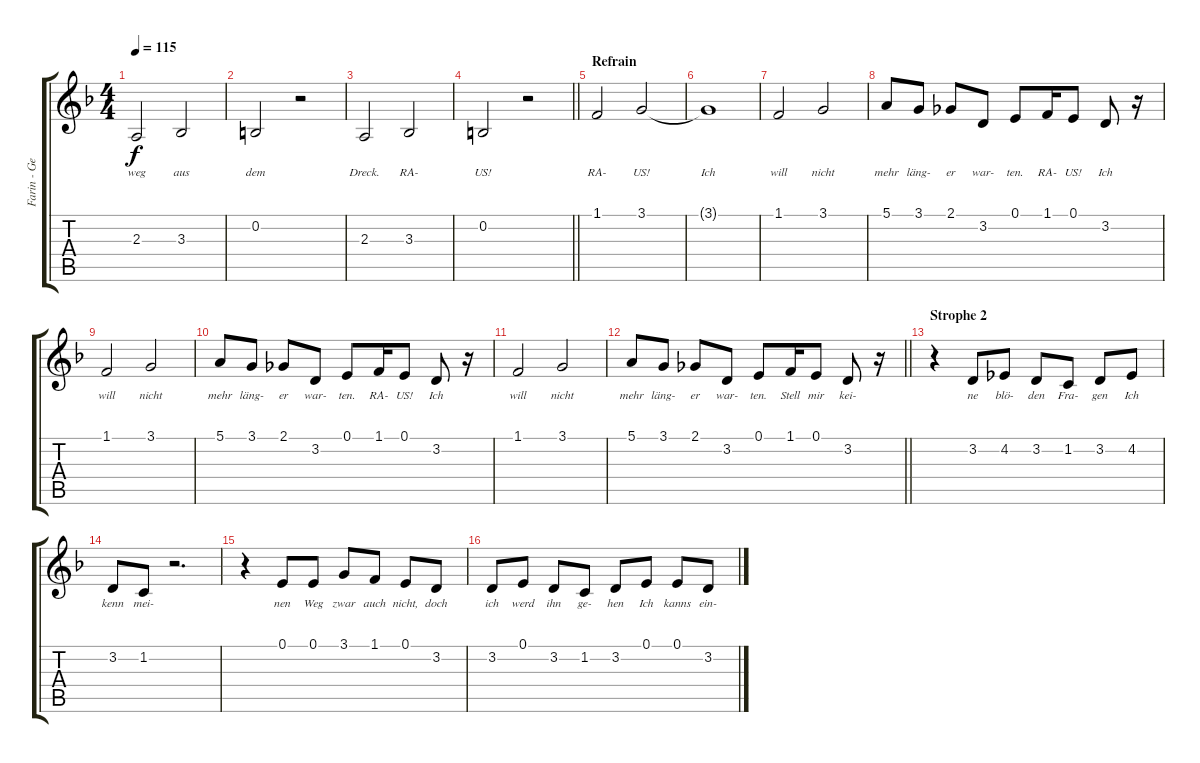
\track ("Farin - Gesang" "Farin - Ge") {instrument lead8bassandlead}
\staff {score tabs}
\tuning (E4 B3 G3 D3 A2 E2) {hide}
\ts (4 4)
\tempo 115
\clef g2
\ks f
2.3.2{lyrics (0 "weg") lyrics (1 "") lyrics (2 "") lyrics (3 "") lyrics (4 "") dy f} 3.3.2{lyrics (0 "aus") lyrics (1 "") lyrics (2 "") lyrics (3 "") lyrics (4 "")} |
0.2.2{lyrics (0 "dem") lyrics (1 "") lyrics (2 "") lyrics (3 "") lyrics (4 "")} r.2 |
2.3.2{lyrics (0 "Dreck.") lyrics (1 "") lyrics (2 "") lyrics (3 "") lyrics (4 "")} 3.3.2{lyrics (0 "RA-") lyrics (1 "") lyrics (2 "") lyrics (3 "") lyrics (4 "")} |
\barLineRight lightlight
0.2.2{lyrics (0 "US!") lyrics (1 "") lyrics (2 "") lyrics (3 "") lyrics (4 "")} r.2 |
\section ("" "Refrain")
1.1.2{lyrics (0 "RA-") lyrics (1 "") lyrics (2 "") lyrics (3 "") lyrics (4 "")} 3.1.2{lyrics (0 "US!") lyrics (1 "") lyrics (2 "") lyrics (3 "") lyrics (4 "")} |
3.1{t}.1{lyrics (0 "Ich") lyrics (1 "") lyrics (2 "") lyrics (3 "") lyrics (4 "")} |
1.1.2{lyrics (0 "will") lyrics (1 "") lyrics (2 "") lyrics (3 "") lyrics (4 "")} 3.1.2{lyrics (0 "nicht") lyrics (1 "") lyrics (2 "") lyrics (3 "") lyrics (4 "")} |
5.1.8{lyrics (0 "mehr") lyrics (1 "") lyrics (2 "") lyrics (3 "") lyrics (4 "")} 3.1.8{lyrics (0 "läng-") lyrics (1 "") lyrics (2 "") lyrics (3 "") lyrics (4 "")} 2.1.8{lyrics (0 "er") lyrics (1 "") lyrics (2 "") lyrics (3 "") lyrics (4 "")} 3.2.8{lyrics (0 "war-") lyrics (1 "") lyrics (2 "") lyrics (3 "") lyrics (4 "")} 0.1.8{lyrics (0 "ten.") lyrics (1 "") lyrics (2 "") lyrics (3 "") lyrics (4 "")} 1.1.16{lyrics (0 "RA-") lyrics (1 "") lyrics (2 "") lyrics (3 "") lyrics (4 "")} 0.1.8{lyrics (0 "US!") lyrics (1 "") lyrics (2 "") lyrics (3 "") lyrics (4 "")} 3.2.8{lyrics (0 "Ich") lyrics (1 "") lyrics (2 "") lyrics (3 "") lyrics (4 "")} r.16 |
1.1.2{lyrics (0 "will") lyrics (1 "") lyrics (2 "") lyrics (3 "") lyrics (4 "")} 3.1.2{lyrics (0 "nicht") lyrics (1 "") lyrics (2 "") lyrics (3 "") lyrics (4 "")} |
5.1.8{lyrics (0 "mehr") lyrics (1 "") lyrics (2 "") lyrics (3 "") lyrics (4 "")} 3.1.8{lyrics (0 "läng-") lyrics (1 "") lyrics (2 "") lyrics (3 "") lyrics (4 "")} 2.1.8{lyrics (0 "er") lyrics (1 "") lyrics (2 "") lyrics (3 "") lyrics (4 "")} 3.2.8{lyrics (0 "war-") lyrics (1 "") lyrics (2 "") lyrics (3 "") lyrics (4 "")} 0.1.8{lyrics (0 "ten.") lyrics (1 "") lyrics (2 "") lyrics (3 "") lyrics (4 "")} 1.1.16{lyrics (0 "RA-") lyrics (1 "") lyrics (2 "") lyrics (3 "") lyrics (4 "")} 0.1.8{lyrics (0 "US!") lyrics (1 "") lyrics (2 "") lyrics (3 "") lyrics (4 "")} 3.2.8{lyrics (0 "Ich") lyrics (1 "") lyrics (2 "") lyrics (3 "") lyrics (4 "")} r.16 |
1.1.2{lyrics (0 "will") lyrics (1 "") lyrics (2 "") lyrics (3 "") lyrics (4 "")} 3.1.2{lyrics (0 "nicht") lyrics (1 "") lyrics (2 "") lyrics (3 "") lyrics (4 "")} |
\barLineRight lightlight
5.1.8{lyrics (0 "mehr") lyrics (1 "") lyrics (2 "") lyrics (3 "") lyrics (4 "")} 3.1.8{lyrics (0 "läng-") lyrics (1 "") lyrics (2 "") lyrics (3 "") lyrics (4 "")} 2.1.8{lyrics (0 "er") lyrics (1 "") lyrics (2 "") lyrics (3 "") lyrics (4 "")} 3.2.8{lyrics (0 "war-") lyrics (1 "") lyrics (2 "") lyrics (3 "") lyrics (4 "")} 0.1.8{lyrics (0 "ten.") lyrics (1 "") lyrics (2 "") lyrics (3 "") lyrics (4 "")} 1.1.16{lyrics (0 "Stell") lyrics (1 "") lyrics (2 "") lyrics (3 "") lyrics (4 "")} 0.1.8{lyrics (0 "mir") lyrics (1 "") lyrics (2 "") lyrics (3 "") lyrics (4 "")} 3.2.8{lyrics (0 "kei-") lyrics (1 "") lyrics (2 "") lyrics (3 "") lyrics (4 "")} r.16 |
\section ("" "Strophe 2")
r.4 3.2.8{lyrics (0 "ne") lyrics (1 "") lyrics (2 "") lyrics (3 "") lyrics (4 "")} 4.2.8{lyrics (0 "blö-") lyrics (1 "") lyrics (2 "") lyrics (3 "") lyrics (4 "")} 3.2.8{lyrics (0 "den") lyrics (1 "") lyrics (2 "") lyrics (3 "") lyrics (4 "")} 1.2.8{lyrics (0 "Fra-") lyrics (1 "") lyrics (2 "") lyrics (3 "") lyrics (4 "")} 3.2.8{lyrics (0 "gen") lyrics (1 "") lyrics (2 "") lyrics (3 "") lyrics (4 "")} 4.2.8{lyrics (0 "Ich") lyrics (1 "") lyrics (2 "") lyrics (3 "") lyrics (4 "")} |
3.2.8{lyrics (0 "kenn") lyrics (1 "") lyrics (2 "") lyrics (3 "") lyrics (4 "")} 1.2.8{lyrics (0 "mei-") lyrics (1 "") lyrics (2 "") lyrics (3 "") lyrics (4 "")} r.2{d} |
r.4 0.1.8{lyrics (0 "nen") lyrics (1 "") lyrics (2 "") lyrics (3 "") lyrics (4 "")} 0.1.8{lyrics (0 "Weg") lyrics (1 "") lyrics (2 "") lyrics (3 "") lyrics (4 "")} 3.1.8{lyrics (0 "zwar") lyrics (1 "") lyrics (2 "") lyrics (3 "") lyrics (4 "")} 1.1.8{lyrics (0 "auch") lyrics (1 "") lyrics (2 "") lyrics (3 "") lyrics (4 "")} 0.1.8{lyrics (0 "nicht,") lyrics (1 "") lyrics (2 "") lyrics (3 "") lyrics (4 "")} 3.2.8{lyrics (0 "doch") lyrics (1 "") lyrics (2 "") lyrics (3 "") lyrics (4 "")} |
3.2.8{lyrics (0 "ich") lyrics (1 "") lyrics (2 "") lyrics (3 "") lyrics (4 "")} 0.1.8{lyrics (0 "werd") lyrics (1 "") lyrics (2 "") lyrics (3 "") lyrics (4 "")} 3.2.8{lyrics (0 "ihn") lyrics (1 "") lyrics (2 "") lyrics (3 "") lyrics (4 "")} 1.2.8{lyrics (0 "ge-") lyrics (1 "") lyrics (2 "") lyrics (3 "") lyrics (4 "")} 3.2.8{lyrics (0 "hen") lyrics (1 "") lyrics (2 "") lyrics (3 "") lyrics (4 "")} 0.1.8{lyrics (0 "Ich") lyrics (1 "") lyrics (2 "") lyrics (3 "") lyrics (4 "")} 0.1.8{lyrics (0 "kanns") lyrics (1 "") lyrics (2 "") lyrics (3 "") lyrics (4 "")} 3.2.8{lyrics (0 "ein-") lyrics (1 "") lyrics (2 "") lyrics (3 "") lyrics (4 "")}
